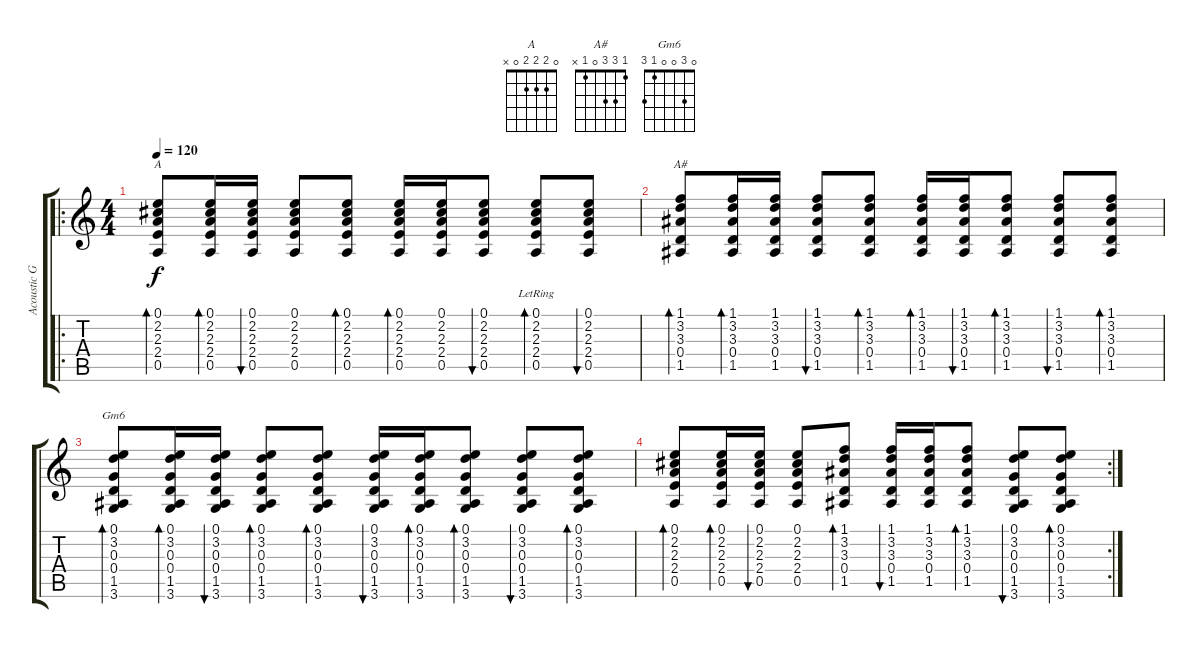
\track ("Acoustic Guitar" "Acoustic G") {instrument acousticguitarsteel}
\staff {score tabs}
\tuning (E4 B3 G3 D3 A2 E2) {hide}
\chord ("A" 0 2 2 2 0 x)
\chord ("A#" 1 3 3 0 1 x)
\chord ("Gm6" 0 3 0 0 1 3)
\ro
\ts (4 4)
\tempo 120
\clef g2
\ks c
(0.1 2.2 2.3 2.4 0.5).8{bd 120 ch "A" dy f volume 10} (0.1 2.2 2.3 2.4 0.5).16{bd 120} (0.1 2.2 2.3 2.4 0.5).16{bu 120} (0.1 2.2 2.3 2.4 0.5).8 (0.1 2.2 2.3 2.4 0.5).8{bd 120} (0.1 2.2 2.3 2.4 0.5).16{bd 120} (0.1 2.2 2.3 2.4 0.5).16 (0.1 2.2 2.3 2.4 0.5).8{bu 120} (0.1 2.2 2.3 2.4 0.5{lr}).8{bd 120} (0.1 2.2 2.3 2.4 0.5).8{bu 120} |
(1.1 3.2 3.3 0.4 1.5).8{bd 120 ch "A#"} (1.1 3.2 3.3 0.4 1.5).16{bd 120} (1.1 3.2 3.3 0.4 1.5).16 (1.1 3.2 3.3 0.4 1.5).8{bu 120} (1.1 3.2 3.3 0.4 1.5).8{bd 120} (1.1 3.2 3.3 0.4 1.5).16{bd 120} (1.1 3.2 3.3 0.4 1.5).16{bu 120} (1.1 3.2 3.3 0.4 1.5).8{bd 120} (1.1 3.2 3.3 0.4 1.5).8{bu 120} (1.1 3.2 3.3 0.4 1.5).8{bd 120} |
(0.1 3.2 0.3 0.4 1.5 3.6).8{bd 120 ch "Gm6"} (0.1 3.2 0.3 0.4 1.5 3.6).16{bd 120} (0.1 3.2 0.3 0.4 1.5 3.6).16{bu 120} (0.1 3.2 0.3 0.4 1.5 3.6).8{bd 120} (0.1 3.2 0.3 0.4 1.5 3.6).8{bd 120} (0.1 3.2 0.3 0.4 1.5 3.6).16{bu 120} (0.1 3.2 0.3 0.4 1.5 3.6).16{bd 120} (0.1 3.2 0.3 0.4 1.5 3.6).8{bd 120} (0.1 3.2 0.3 0.4 1.5 3.6).8{bu 120} (0.1 3.2 0.3 0.4 1.5 3.6).8{bd 120} |
\rc 2
(0.1 2.2 2.3 2.4 0.5).8{bd 120} (0.1 2.2 2.3 2.4 0.5).16{bd 120} (0.1 2.2 2.3 2.4 0.5).16{bu 120} (0.1 2.2 2.3 2.4 0.5).8 (1.1 3.2 3.3 0.4 1.5).8{bd 120} (1.1 3.2 3.3 0.4 1.5).16{bu 120} (1.1 3.2 3.3 0.4 1.5).16 (1.1 3.2 3.3 0.4 1.5).8{bd 120} (0.1 3.2 0.3 0.4 1.5 3.6).8{bu 120} (0.1 3.2 0.3 0.4 1.5 3.6).8{bd 120}
